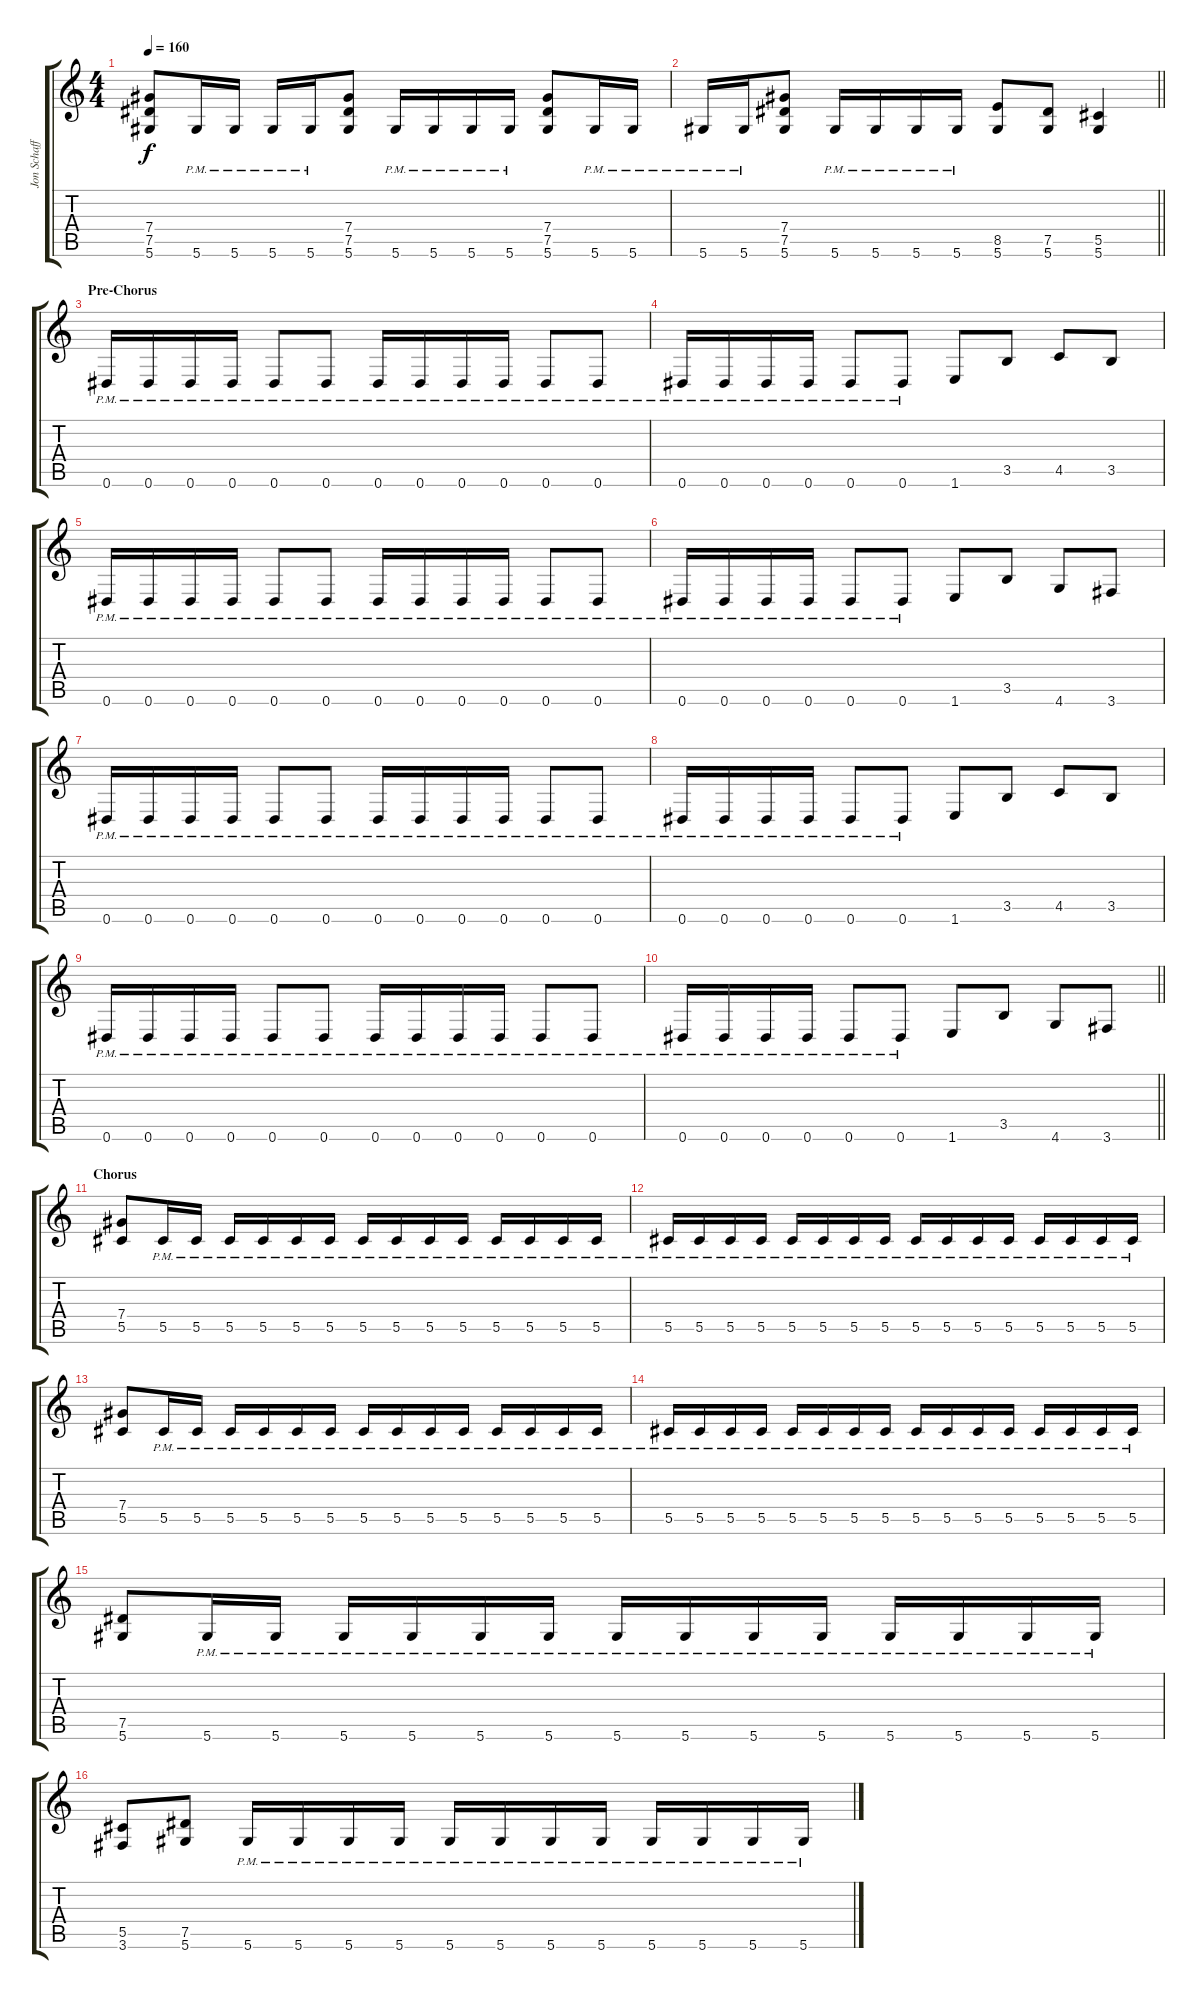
\track ("Jon Schaffer" "Jon Schaff") {instrument distortionguitar}
\staff {score tabs}
\tuning (Eb4 Bb3 Gb3 Db3 Ab2 Eb2) {hide}
\ts (4 4)
\tempo 160
\clef g2
\ks c
(7.4 7.5 5.6).8{dy f} 5.6{pm}.16 5.6{pm}.16 5.6{pm}.16 5.6{pm}.16 (7.4 7.5 5.6).8 5.6{pm}.16 5.6{pm}.16 5.6{pm}.16 5.6{pm}.16 (7.4 7.5 5.6).8 5.6{pm}.16 5.6{pm}.16 |
\barLineRight lightlight
5.6{pm}.16 5.6{pm}.16 (7.4 7.5 5.6).8 5.6{pm}.16 5.6{pm}.16 5.6{pm}.16 5.6{pm}.16 (8.5 5.6).8 (7.5 5.6).8 (5.5 5.6).4 |
\section ("" "Pre-Chorus")
0.6{pm}.16 0.6{pm}.16 0.6{pm}.16 0.6{pm}.16 0.6{pm}.8 0.6{pm}.8 0.6{pm}.16 0.6{pm}.16 0.6{pm}.16 0.6{pm}.16 0.6{pm}.8 0.6{pm}.8 |
0.6{pm}.16 0.6{pm}.16 0.6{pm}.16 0.6{pm}.16 0.6{pm}.8 0.6{pm}.8 1.6.8 3.5.8 4.5.8 3.5.8 |
0.6{pm}.16 0.6{pm}.16 0.6{pm}.16 0.6{pm}.16 0.6{pm}.8 0.6{pm}.8 0.6{pm}.16 0.6{pm}.16 0.6{pm}.16 0.6{pm}.16 0.6{pm}.8 0.6{pm}.8 |
0.6{pm}.16 0.6{pm}.16 0.6{pm}.16 0.6{pm}.16 0.6{pm}.8 0.6{pm}.8 1.6.8 3.5.8 4.6.8 3.6.8 |
0.6{pm}.16 0.6{pm}.16 0.6{pm}.16 0.6{pm}.16 0.6{pm}.8 0.6{pm}.8 0.6{pm}.16 0.6{pm}.16 0.6{pm}.16 0.6{pm}.16 0.6{pm}.8 0.6{pm}.8 |
0.6{pm}.16 0.6{pm}.16 0.6{pm}.16 0.6{pm}.16 0.6{pm}.8 0.6{pm}.8 1.6.8 3.5.8 4.5.8 3.5.8 |
0.6{pm}.16 0.6{pm}.16 0.6{pm}.16 0.6{pm}.16 0.6{pm}.8 0.6{pm}.8 0.6{pm}.16 0.6{pm}.16 0.6{pm}.16 0.6{pm}.16 0.6{pm}.8 0.6{pm}.8 |
\barLineRight lightlight
0.6{pm}.16 0.6{pm}.16 0.6{pm}.16 0.6{pm}.16 0.6{pm}.8 0.6{pm}.8 1.6.8 3.5.8 4.6.8 3.6.8 |
\section ("" "Chorus")
(7.4 5.5).8 5.5{pm}.16 5.5{pm}.16 5.5{pm}.16 5.5{pm}.16 5.5{pm}.16 5.5{pm}.16 5.5{pm}.16 5.5{pm}.16 5.5{pm}.16 5.5{pm}.16 5.5{pm}.16 5.5{pm}.16 5.5{pm}.16 5.5{pm}.16 |
5.5{pm}.16 5.5{pm}.16 5.5{pm}.16 5.5{pm}.16 5.5{pm}.16 5.5{pm}.16 5.5{pm}.16 5.5{pm}.16 5.5{pm}.16 5.5{pm}.16 5.5{pm}.16 5.5{pm}.16 5.5{pm}.16 5.5{pm}.16 5.5{pm}.16 5.5{pm}.16 |
(7.4 5.5).8 5.5{pm}.16 5.5{pm}.16 5.5{pm}.16 5.5{pm}.16 5.5{pm}.16 5.5{pm}.16 5.5{pm}.16 5.5{pm}.16 5.5{pm}.16 5.5{pm}.16 5.5{pm}.16 5.5{pm}.16 5.5{pm}.16 5.5{pm}.16 |
5.5{pm}.16 5.5{pm}.16 5.5{pm}.16 5.5{pm}.16 5.5{pm}.16 5.5{pm}.16 5.5{pm}.16 5.5{pm}.16 5.5{pm}.16 5.5{pm}.16 5.5{pm}.16 5.5{pm}.16 5.5{pm}.16 5.5{pm}.16 5.5{pm}.16 5.5{pm}.16 |
(7.5 5.6).8 5.6{pm}.16 5.6{pm}.16 5.6{pm}.16 5.6{pm}.16 5.6{pm}.16 5.6{pm}.16 5.6{pm}.16 5.6{pm}.16 5.6{pm}.16 5.6{pm}.16 5.6{pm}.16 5.6{pm}.16 5.6{pm}.16 5.6{pm}.16 |
(5.5 3.6).8 (7.5 5.6).8 5.6{pm}.16 5.6{pm}.16 5.6{pm}.16 5.6{pm}.16 5.6{pm}.16 5.6{pm}.16 5.6{pm}.16 5.6{pm}.16 5.6{pm}.16 5.6{pm}.16 5.6{pm}.16 5.6{pm}.16
